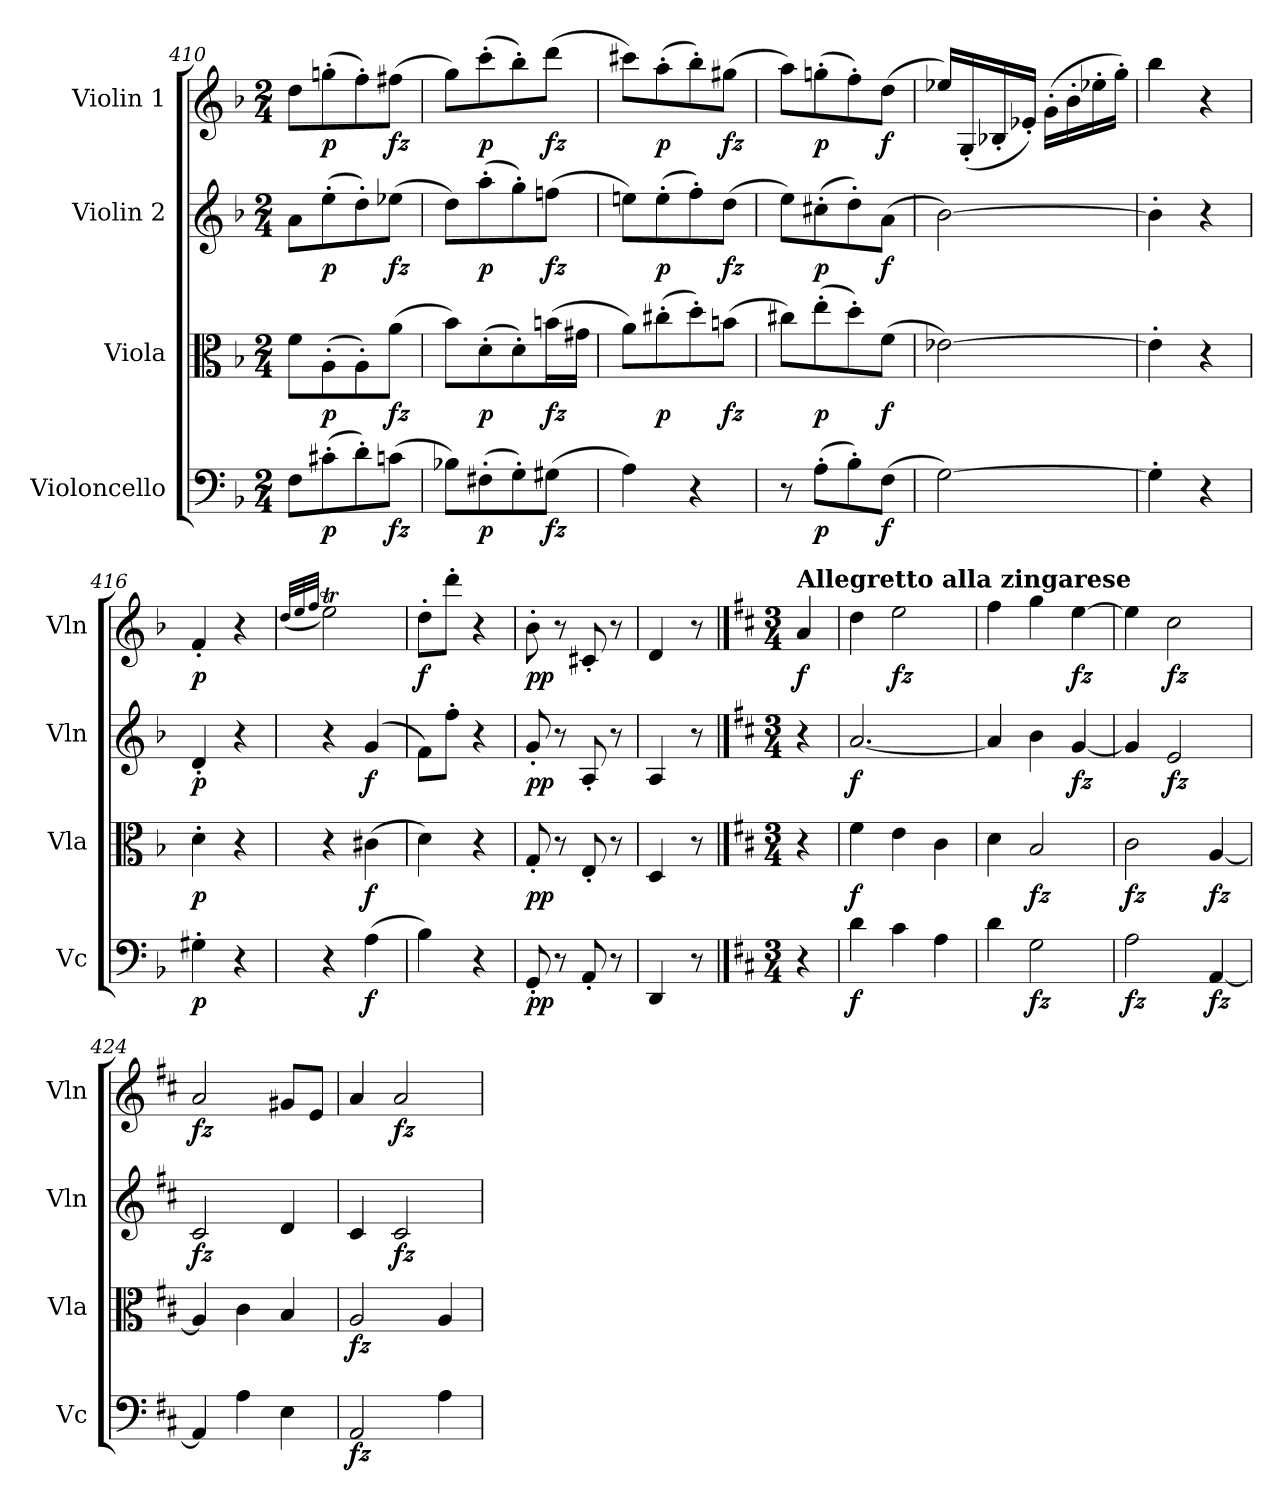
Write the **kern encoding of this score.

**kern	**dynam	**kern	**dynam	**kern	**dynam	**kern	**dynam
*part4	*part4	*part3	*part3	*part2	*part2	*part1	*part1
*staff4	*staff4	*staff3	*staff3	*staff2	*staff2	*staff1	*staff1
*I"Violoncello	*	*I"Viola	*	*I"Violin 2	*	*I"Violin 1	*
*I'Vc	*	*I'Vla	*	*I'Vln	*	*I'Vln	*
*clefF4	*	*clefC3	*	*clefG2	*	*clefG2	*
*k[b-]	*	*k[b-]	*	*k[b-]	*	*k[b-]	*
*M2/4	*	*M2/4	*	*M2/4	*	*M2/4	*
=410	=410	=410	=410	=410	=410	=410	=410
8F\L	.	8f\L	.	8a\L	.	8dd\L	.
!	!LO:DY:b	!	!LO:DY:b	!	!LO:DY:b	!	!LO:DY:b
(>8c#X'\	p	(>8A'\	p	(>8ee'\	p	(>8ggn'\	p
8d'\)	.	8A'\)	.	8dd'\)	.	8ff'\)	.
!	!LO:DY:b	!	!LO:DY:b	!	!LO:DY:b	!	!LO:DY:b
(>8cn\J	fz	(>8a\J	fz	(>8ee-X\J	fz	(>8ff#X\J	fz
=411	=411	=411	=411	=411	=411	=411	=411
8B-X\L)	.	8b-\L)	.	8dd\L)	.	8gg\L)	.
!	!LO:DY:b	!	!LO:DY:b	!	!LO:DY:b	!	!LO:DY:b
(>8F#X'\	p	(>8d'\	p	(>8aa'\	p	(>8ccc'\	p
8G'\)	.	8d'\)	.	8gg'\)	.	8bb-'\)	.
!	!LO:DY:b	!	!LO:DY:b	!	!LO:DY:b	!	!LO:DY:b
(>8G#X\J	fz	(>16bn\L	fz	(>8ffn\J	fz	(>8ddd\J	fz
.	.	16g#X\JJ	.	.	.	.	.
=412	=412	=412	=412	=412	=412	=412	=412
4A\)	.	8a\L)	.	8een\L)	.	8ccc#X\L)	.
!	!	!	!LO:DY:b	!	!LO:DY:b	!	!LO:DY:b
.	.	(>8cc#X'\	p	(>8ee'\	p	(>8aa'\	p
4r	.	8dd'\)	.	8ff'\)	.	8bb-'\)	.
!	!	!	!LO:DY:b	!	!LO:DY:b	!	!LO:DY:b
.	.	(>8bn\J	fz	(>8dd\J	fz	(>8gg#X\J	fz
!!LO:LB:g=z
=413	=413	=413	=413	=413	=413	=413	=413
8r	.	8cc#X\L)	.	8ee\L)	.	8aa\L)	.
!	!LO:DY:b	!	!LO:DY:b	!	!LO:DY:b	!	!LO:DY:b
(>8A'\L	p	(>8ee'\	p	(>8cc#X'\	p	(>8ggn'\	p
8B-'\)	.	8dd'\)	.	8dd'\)	.	8ff'\)	.
!	!LO:DY:b	!	!LO:DY:b	!	!LO:DY:b	!	!LO:DY:b
(>8F\J	f	(>8f\J	f	(>8a\J	f	(>8dd\J	f
=414	=414	=414	=414	=414	=414	=414	=414
[2G\)	.	[2e-X\)	.	[2b-\)	.	16ee-X/LL)	.
.	.	.	.	.	.	(<16G'/	.
.	.	.	.	.	.	16B-X'/	.
.	.	.	.	.	.	16e-X'/JJ)	.
.	.	.	.	.	.	(>16g'\LL	.
.	.	.	.	.	.	16b-'\	.
.	.	.	.	.	.	16ee-X'\	.
.	.	.	.	.	.	16gg'\JJ)	.
=415	=415	=415	=415	=415	=415	=415	=415
4G'\]	.	4e-'\]	.	4b-'\]	.	4bb-\	.
4r	.	4r	.	4r	.	4r	.
=416	=416	=416	=416	=416	=416	=416	=416
!	!LO:DY:b	!	!LO:DY:b	!	!LO:DY:b	!	!LO:DY:b
4G#X'\	p	4d'\	p	4d'/	p	4f'/	p
4r	.	4r	.	4r	.	4r	.
=417	=417	=417	=417	=417	=417	=417	=417
.	.	.	.	.	.	(<32qdd/LLL	.
.	.	.	.	.	.	32qee/	.
.	.	.	.	.	.	32qff/JJJ	.
4r	.	4r	.	4r	.	2eet\)	.
!	!LO:DY:b	!	!LO:DY:b	!	!LO:DY:b	!	!
(>4A\	f	(>4c#X\	f	(>4g/	f	.	.
=418	=418	=418	=418	=418	=418	=418	=418
!	!	!	!	!	!	!	!LO:DY:b
4B-\)	.	4d\)	.	8f\L)	.	8dd'\L	f
.	.	.	.	8ff'\J	.	8ddd'\J	.
4r	.	4r	.	4r	.	4r	.
=419	=419	=419	=419	=419	=419	=419	=419
!	!LO:DY:b	!	!LO:DY:b	!	!LO:DY:b	!	!LO:DY:b
8GG'/	pp	8G'/	pp	8g'/	pp	8b-'\	pp
8r	.	8r	.	8r	.	8r	.
8AA'/	.	8E'/	.	8A'/	.	8c#X'/	.
8r	.	8r	.	8r	.	8r	.
=420	=420	=420	=420	=420	=420	=420	=420
4DD/	.	4D/	.	4A/	.	4d/	.
8r	.	8r	.	8r	.	8r	.
!!LO:PB:g=z
==420X17	==420X17	==420X17	==420X17	==420X17	==420X17	==420X17	==420X17
*k[f#c#]	*	*k[f#c#]	*	*k[f#c#]	*	*k[f#c#]	*
*M3/4	*	*M3/4	*	*M3/4	*	*M3/4	*
!	!	!	!	!	!	!LO:TX:a:B:t=Allegretto alla zingarese	!
!	!	!	!	!	!	!	!LO:DY:b
4r	.	4r	.	4r	.	4a/	f
=421	=421	=421	=421	=421	=421	=421	=421
!	!LO:DY:b	!	!LO:DY:b	!	!LO:DY:b	!	!
4d\	f	4f#\	f	[2.a/	f	4dd\	.
!	!	!	!	!	!	!	!LO:DY:b
4c#\	.	4e\	.	.	.	2ee\	fz
4A\	.	4c#\	.	.	.	.	.
=422	=422	=422	=422	=422	=422	=422	=422
4d\	.	4d\	.	4a/]	.	4ff#\	.
!	!LO:DY:b	!	!LO:DY:b	!	!	!	!
2G\	fz	2B/	fz	4b\	.	4gg\	.
!	!	!	!	!	!LO:DY:b	!	!LO:DY:b
.	.	.	.	[4g/	fz	[4ee\	fz
=423	=423	=423	=423	=423	=423	=423	=423
!	!LO:DY:b	!	!LO:DY:b	!	!	!	!
2A\	fz	2c#\	fz	4g/]	.	4ee\]	.
!	!	!	!	!	!LO:DY:b	!	!LO:DY:b
.	.	.	.	2e/	fz	2cc#\	fz
!	!LO:DY:b	!	!LO:DY:b	!	!	!	!
[4AA/	fz	[4A/	fz	.	.	.	.
=424	=424	=424	=424	=424	=424	=424	=424
!	!	!	!	!	!LO:DY:b	!	!LO:DY:b
4AA/]	.	4A/]	.	2c#/	fz	2a/	fz
4A\	.	4c#\	.	.	.	.	.
4E\	.	4B/	.	4d/	.	8g#X/L	.
.	.	.	.	.	.	8e/J	.
=425	=425	=425	=425	=425	=425	=425	=425
!	!LO:DY:b	!	!LO:DY:b	!	!	!	!
2AA/	fz	2A/	fz	4c#/	.	4a/	.
!	!	!	!	!	!LO:DY:b	!	!LO:DY:b
.	.	.	.	2c#/	fz	2a/	fz
4A\	.	4A/	.	.	.	.	.
=	=	=	=	=	=	=	=
*-	*-	*-	*-	*-	*-	*-	*-
